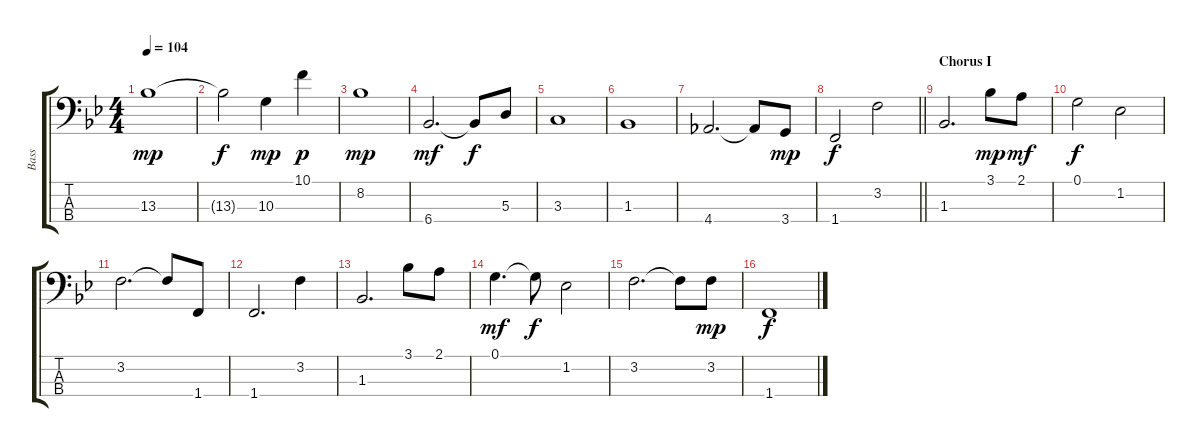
\track ("Bass" "Bass") {instrument electricbassfinger}
\staff {score tabs}
\tuning (G2 D2 A1 E1) {hide}
\ts (4 4)
\tempo 104
\clef f4
\ks bb
13.3.1{dy mp} |
13.3{t}.2{dy f} 10.3.4{dy mp} 10.1.4{dy p} |
8.2.1{dy mp} |
6.4.2{d dy mf} 6.4{t}.8{dy f} 5.3.8 |
3.3.1 |
1.3.1 |
4.4.2{d} 4.4{t}.8 3.4.8{dy mp} |
\barLineRight lightlight
1.4.2{dy f} 3.2.2 |
\section ("" "Chorus I")
1.3.2{d} 3.1.8{dy mp} 2.1.8{dy mf} |
0.1.2{dy f} 1.2.2 |
3.2.2{d} 3.2{t}.8 1.4.8 |
1.4.2{d} 3.2.4 |
1.3.2{d} 3.1.8 2.1.8 |
0.1.4{d dy mf} 0.1{t}.8{dy f} 1.2.2 |
3.2.2{d} 3.2{t}.8 3.2.8{dy mp} |
1.4.1{dy f}
